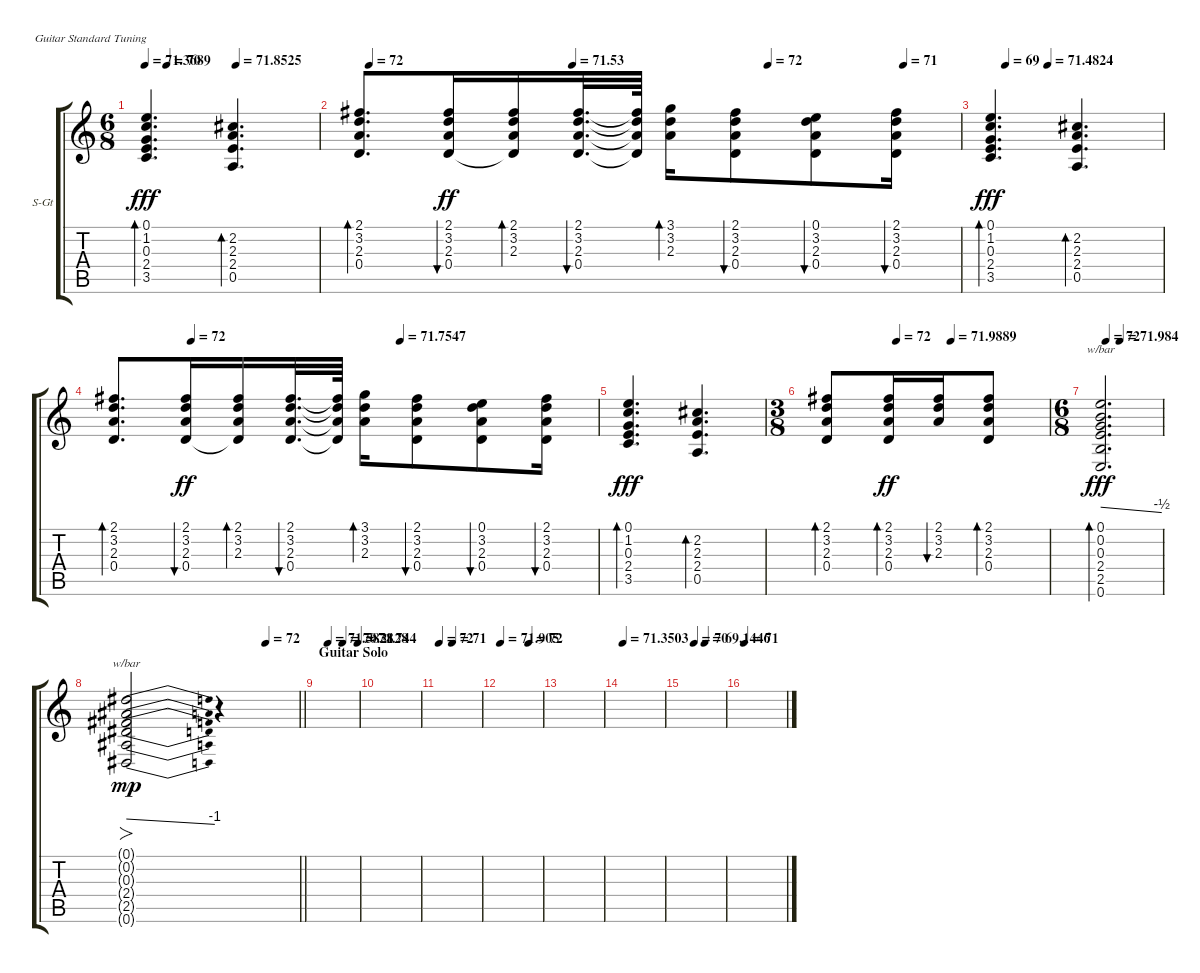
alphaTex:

\bracketExtendMode groupsimilarinstruments
\firstSystemTrackNameOrientation horizontal
\otherSystemsTrackNameOrientation horizontal
\track ("Acoustic clean 3" "S-Gt") {instrument acousticguitarsteel}
\staff {score tabs}
\tuning (E4 B3 G3 D3 A2 E2)
\ts (6 8)
\tempo
71.3689
\tempo (70 0.125)
\tempo (71.8525 0.525)
\accidentals auto
\clef g2
\ottava regular
\simile none
\ks c
(0.1 1.2 0.3 2.4 3.5).4{d bd 36 dy fff} (2.2 2.3 2.4 0.5).4{d bd 34} |
\tempo (72 0.01875)
\tempo (71.53 0.35625)
\tempo (72 0.68125)
\tempo (71 0.90625)
(2.1 3.2 2.3 0.4).8{d bd 48} (2.1 3.2 2.3 0.4).16{bu 30 dy ff} (2.1 3.2 2.3 0.4{t}).16{bd 30} (2.1 3.2 2.3 0.4).32{d bu 30} (2.1{t} 3.2{t} 2.3{t} 0.4{t}).64 (3.1 3.2 2.3).16{bd 32} (2.1 3.2 2.3 0.4).8{bu 31} (0.1 3.2 2.3 0.4).8{bu 33} (2.1 3.2 2.3 0.4).16{bu 30} |
\tempo (69 0.09375)
\tempo (71.4824 0.3375)
(0.1 1.2 0.3 2.4 3.5).4{d bd 36 dy fff} (2.2 2.3 2.4 0.5).4{d bd 32} |
\tempo (72 0.1625)
\tempo (71.7547 0.59375)
(2.1 3.2 2.3 0.4).8{d bd 42} (2.1 3.2 2.3 0.4).16{bu 30 dy ff} (2.1 3.2 2.3 0.4{t}).16{bd 30} (2.1 3.2 2.3 0.4).32{d bu 30} (2.1{t} 3.2{t} 2.3{t} 0.4{t}).64 (3.1 3.2 2.3).16{bd 32} (2.1 3.2 2.3 0.4).8{bu 31} (0.1 3.2 2.3 0.4).8{bu 33} (2.1 3.2 2.3 0.4).16{bu 30} |
(0.1 1.2 0.3 2.4 3.5).4{d bd 36 dy fff} (2.2 2.3 2.4 0.5).4{d bd 36} |
\ts (3 8)
\beaming (8 3)
\tempo (72 0.31875)
\tempo (71.9889 0.5625)
(2.1 3.2 2.3 0.4).8{bd 37} (2.1 3.2 2.3 0.4).16{bd 30 dy ff} (2.1 3.2 2.3).16{bu 30} (2.1 3.2 2.3 0.4).8{bd 31} |
\ts (6 8)
\beaming (8 3 3)
\tempo (72 0.10625)
\tempo (71.984 0.33125)
(0.1 0.2 0.3 2.4 2.5 0.6).2{d tbe (dive default 21 0 60 -2) bd 169 dy fff} |
\tempo (72 0.8125)
\barLineRight lightlight
(0.1{t} 0.2{t} 0.3{t} 2.4{t} 2.5{t} 0.6{t}).2{fo tbe (dive default 0 -2 59.4 -4) dy mp} r.4 |
\section ("" "Guitar Solo")
\tempo (71.5838 0.25625)
\tempo (70.2128 0.61875)
\tempo (71.744 0.99375)
|
|
\tempo (72 0.0125)
\tempo (71 0.325)
|
\tempo
71.905
\tempo (72 0.68125)
|
|
\tempo (71.3503 0.00625)
|
\tempo (70 0.25625)
\tempo (69.1446 0.51875)
|
\tempo 71
